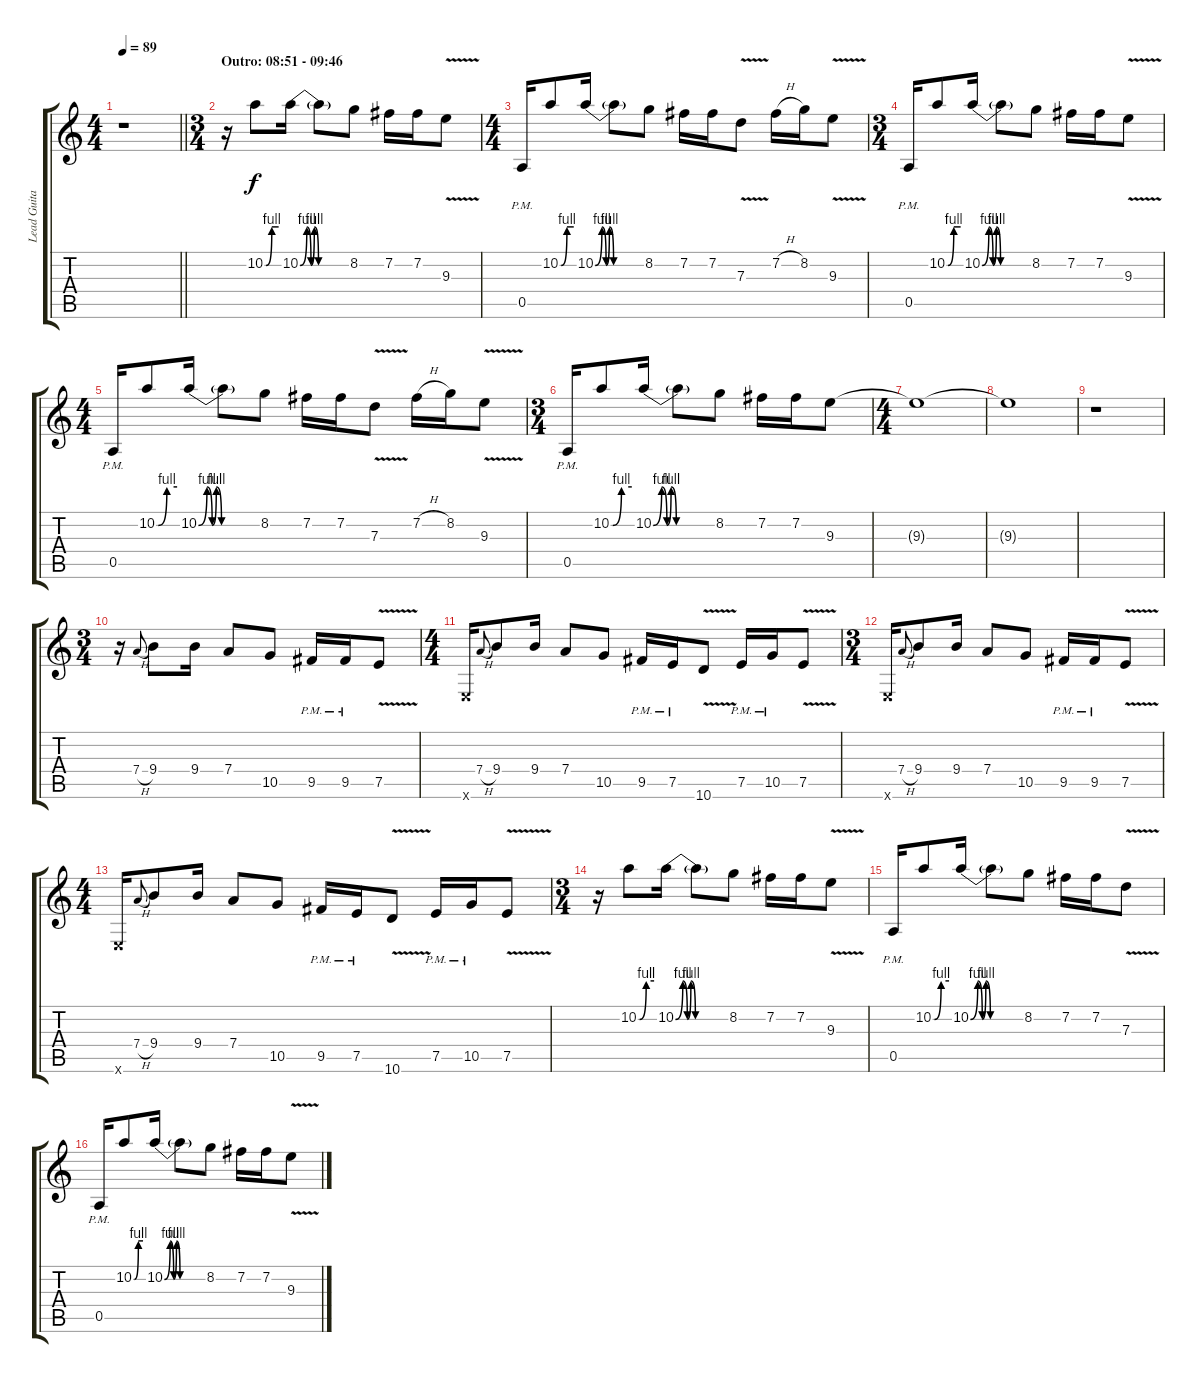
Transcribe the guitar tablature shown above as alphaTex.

\track ("Lead Guitar 2 (Distortion)" "Lead Guita") {instrument overdrivenguitar}
\staff {score tabs}
\tuning (E4 B3 G3 D3 A2 E2) {hide}
\ts (4 4)
\tempo 89
\clef g2
\barLineRight lightlight
\ks c
r.1{dy f} |
\ts (3 4)
\section ("" "Outro: 08:51 - 09:46")
r.16 10.2{be (custom 0 0 5 0 30 4 60 4)}.8 10.2{be (custom 0 0 8 4 13 0 17 4 22 0 60 0)}.16 10.2{t}.8 8.2.8 7.2.16 7.2.16 9.3{v}.8 |
\ts (4 4)
0.5{pm}.16 10.2{be (custom 0 0 5 0 30 4 60 4)}.8 10.2{be (custom 0 0 8 4 13 0 17 4 22 0 60 0)}.16 10.2{t}.8 8.2.8 7.2.16 7.2.16 7.3{v}.8 7.2{h}.16 8.2.16 9.3{v}.8 |
\ts (3 4)
0.5{pm}.16 10.2{be (custom 0 0 5 0 30 4 60 4)}.8 10.2{be (custom 0 0 8 4 13 0 17 4 22 0 60 0)}.16 10.2{t}.8 8.2.8 7.2.16 7.2.16 9.3{v}.8 |
\ts (4 4)
0.5{pm}.16 10.2{be (custom 0 0 5 0 30 4 60 4)}.8 10.2{be (custom 0 0 8 4 13 0 17 4 22 0 60 0)}.16 10.2{t}.8 8.2.8 7.2.16 7.2.16 7.3{v}.8 7.2{h}.16 8.2.16 9.3{v}.8 |
\ts (3 4)
0.5{pm}.16 10.2{be (custom 0 0 5 0 30 4 60 4)}.8 10.2{be (custom 0 0 8 4 13 0 17 4 22 0 60 0)}.16 10.2{t}.8 8.2.8 7.2.16 7.2.16 9.3.8 |
\ts (4 4)
9.3{t}.1{volume 0} |
9.3{t}.1 |
r.1 |
\ts (3 4)
r.16{volume 16} 7.4{h}.8{gr onbeat} 9.4.8 9.4.16 7.4.8 10.5.8 9.5{pm}.16 9.5{pm}.16 7.5{v}.8 |
\ts (4 4)
0.6{x}.16 7.4{h}.8{gr onbeat} 9.4.8 9.4.16 7.4.8 10.5.8 9.5{pm}.16 7.5{pm}.16 10.6{v}.8 7.5{pm}.16 10.5{pm}.16 7.5{v}.8 |
\ts (3 4)
0.6{x}.16 7.4{h}.8{gr onbeat} 9.4.8 9.4.16 7.4.8 10.5.8 9.5{pm}.16 9.5{pm}.16 7.5{v}.8 |
\ts (4 4)
0.6{x}.16 7.4{h}.8{gr onbeat} 9.4.8 9.4.16 7.4.8 10.5.8 9.5{pm}.16 7.5{pm}.16 10.6{v}.8 7.5{pm}.16 10.5{pm}.16 7.5{v}.8 |
\ts (3 4)
r.16 10.2{be (custom 0 0 5 0 30 4 60 4)}.8 10.2{be (custom 0 0 8 4 13 0 17 4 22 0 60 0)}.16 10.2{t}.8 8.2.8 7.2.16 7.2.16 9.3{v}.8 |
0.5{pm}.16 10.2{be (custom 0 0 5 0 30 4 60 4)}.8 10.2{be (custom 0 0 8 4 13 0 17 4 22 0 60 0)}.16 10.2{t}.8 8.2.8 7.2.16 7.2.16 7.3{v}.8 |
0.5{pm}.16 10.2{be (custom 0 0 5 0 30 4 60 4)}.8 10.2{be (custom 0 0 8 4 13 0 17 4 22 0 60 0)}.16 10.2{t}.8 8.2.8 7.2.16 7.2.16 9.3{v}.8
